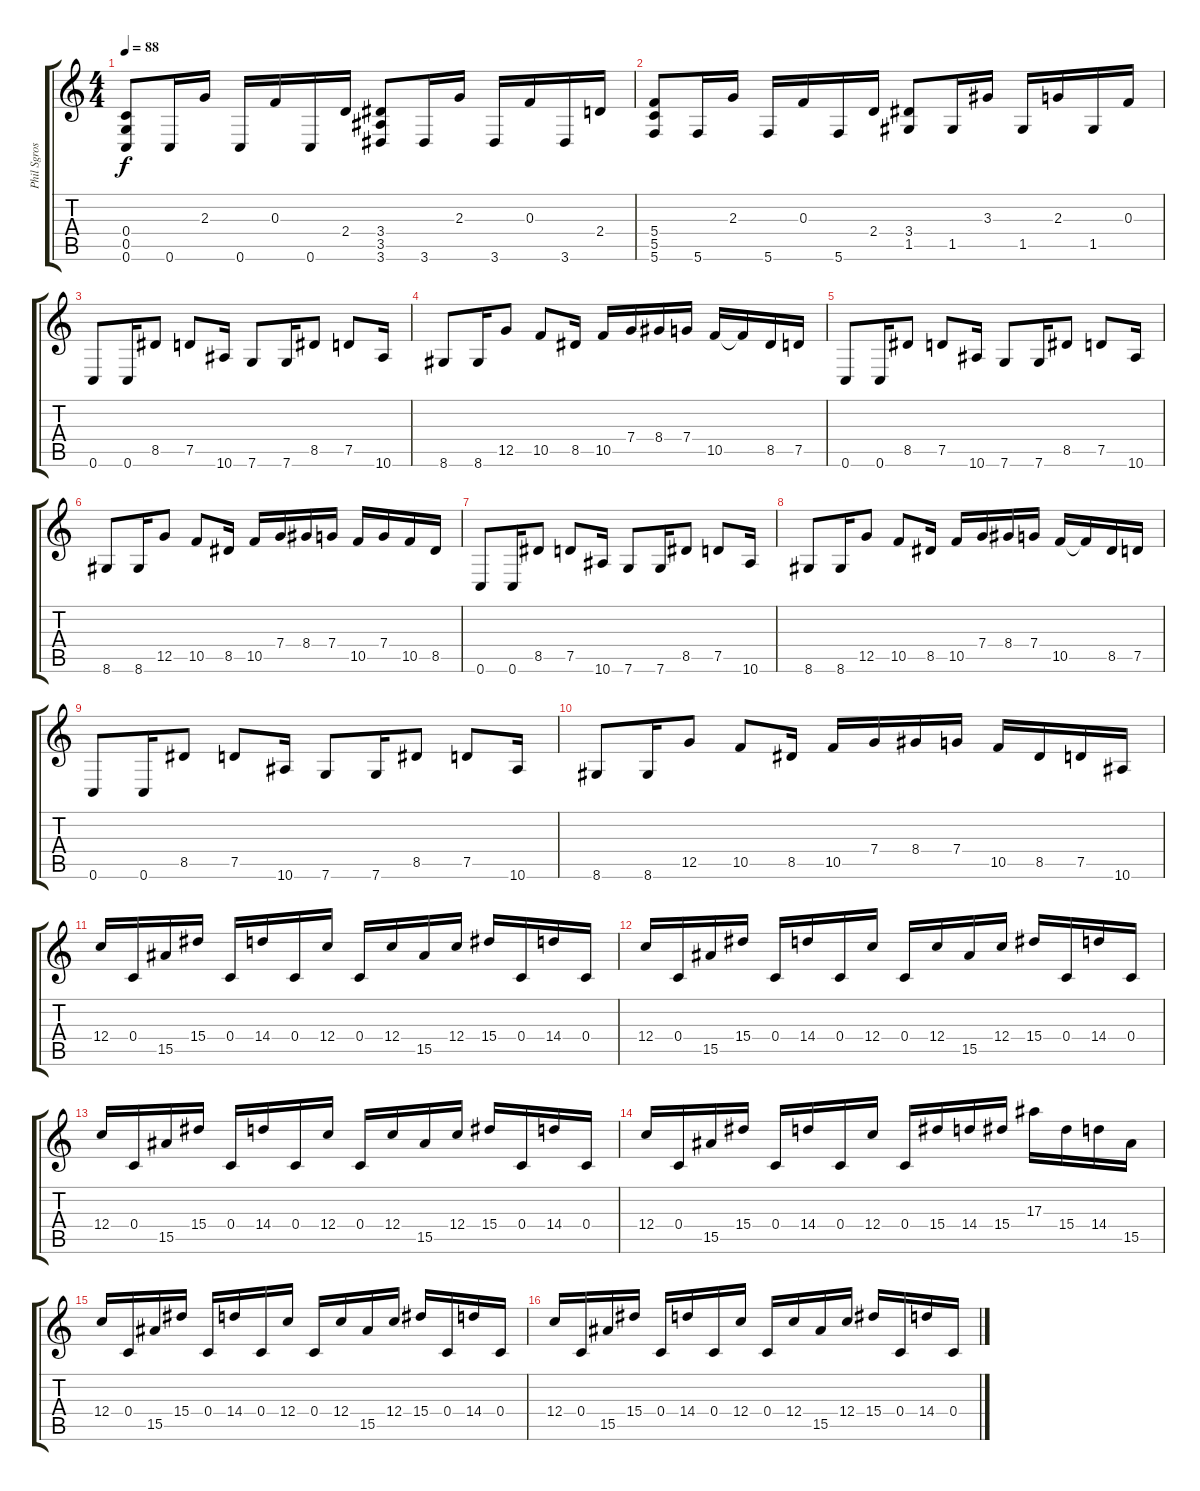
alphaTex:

\track ("Phil Sgrosso" "Phil Sgros") {instrument distortionguitar}
\staff {score tabs}
\tuning (D4 A3 F3 C3 G2 C2) {hide}
\ts (4 4)
\tempo 88
\clef g2
\ks c
(0.4 0.5 0.6).8{dy f} 0.6.16 2.3.16 0.6.16 0.3.16 0.6.16 2.4.16 (3.4 3.5 3.6).8 3.6.16 2.3.16 3.6.16 0.3.16 3.6.16 2.4.16 |
(5.4 5.5 5.6).8 5.6.16 2.3.16 5.6.16 0.3.16 5.6.16 2.4.16 (3.4 1.5).8 1.5.16 3.3.16 1.5.16 2.3.16 1.5.16 0.3.16 |
0.6.8 0.6.16 8.5.8 7.5.8 10.6.16 7.6.8 7.6.16 8.5.8 7.5.8 10.6.16 |
8.6.8 8.6.16 12.5.8 10.5.8 8.5.16 10.5.16 7.4.16 8.4.16 7.4.16 10.5.16 10.5{t}.16 8.5.16 7.5.16 |
0.6.8 0.6.16 8.5.8 7.5.8 10.6.16 7.6.8 7.6.16 8.5.8 7.5.8 10.6.16 |
8.6.8 8.6.16 12.5.8 10.5.8 8.5.16 10.5.16 7.4.16 8.4.16 7.4.16 10.5.16 7.4.16 10.5.16 8.5.16 |
0.6.8 0.6.16 8.5.8 7.5.8 10.6.16 7.6.8 7.6.16 8.5.8 7.5.8 10.6.16 |
8.6.8 8.6.16 12.5.8 10.5.8 8.5.16 10.5.16 7.4.16 8.4.16 7.4.16 10.5.16 10.5{t}.16 8.5.16 7.5.16 |
0.6.8 0.6.16 8.5.8 7.5.8 10.6.16 7.6.8 7.6.16 8.5.8 7.5.8 10.6.16 |
8.6.8 8.6.16 12.5.8 10.5.8 8.5.16 10.5.16 7.4.16 8.4.16 7.4.16 10.5.16 8.5.16 7.5.16 10.6.16 |
12.4.16 0.4.16 15.5.16 15.4.16 0.4.16 14.4.16 0.4.16 12.4.16 0.4.16 12.4.16 15.5.16 12.4.16 15.4.16 0.4.16 14.4.16 0.4.16 |
12.4.16 0.4.16 15.5.16 15.4.16 0.4.16 14.4.16 0.4.16 12.4.16 0.4.16 12.4.16 15.5.16 12.4.16 15.4.16 0.4.16 14.4.16 0.4.16 |
12.4.16 0.4.16 15.5.16 15.4.16 0.4.16 14.4.16 0.4.16 12.4.16 0.4.16 12.4.16 15.5.16 12.4.16 15.4.16 0.4.16 14.4.16 0.4.16 |
12.4.16 0.4.16 15.5.16 15.4.16 0.4.16 14.4.16 0.4.16 12.4.16 0.4.16 15.4.16 14.4.16 15.4.16 17.3.16 15.4.16 14.4.16 15.5.16 |
12.4.16 0.4.16 15.5.16 15.4.16 0.4.16 14.4.16 0.4.16 12.4.16 0.4.16 12.4.16 15.5.16 12.4.16 15.4.16 0.4.16 14.4.16 0.4.16 |
12.4.16 0.4.16 15.5.16 15.4.16 0.4.16 14.4.16 0.4.16 12.4.16 0.4.16 12.4.16 15.5.16 12.4.16 15.4.16 0.4.16 14.4.16 0.4.16
